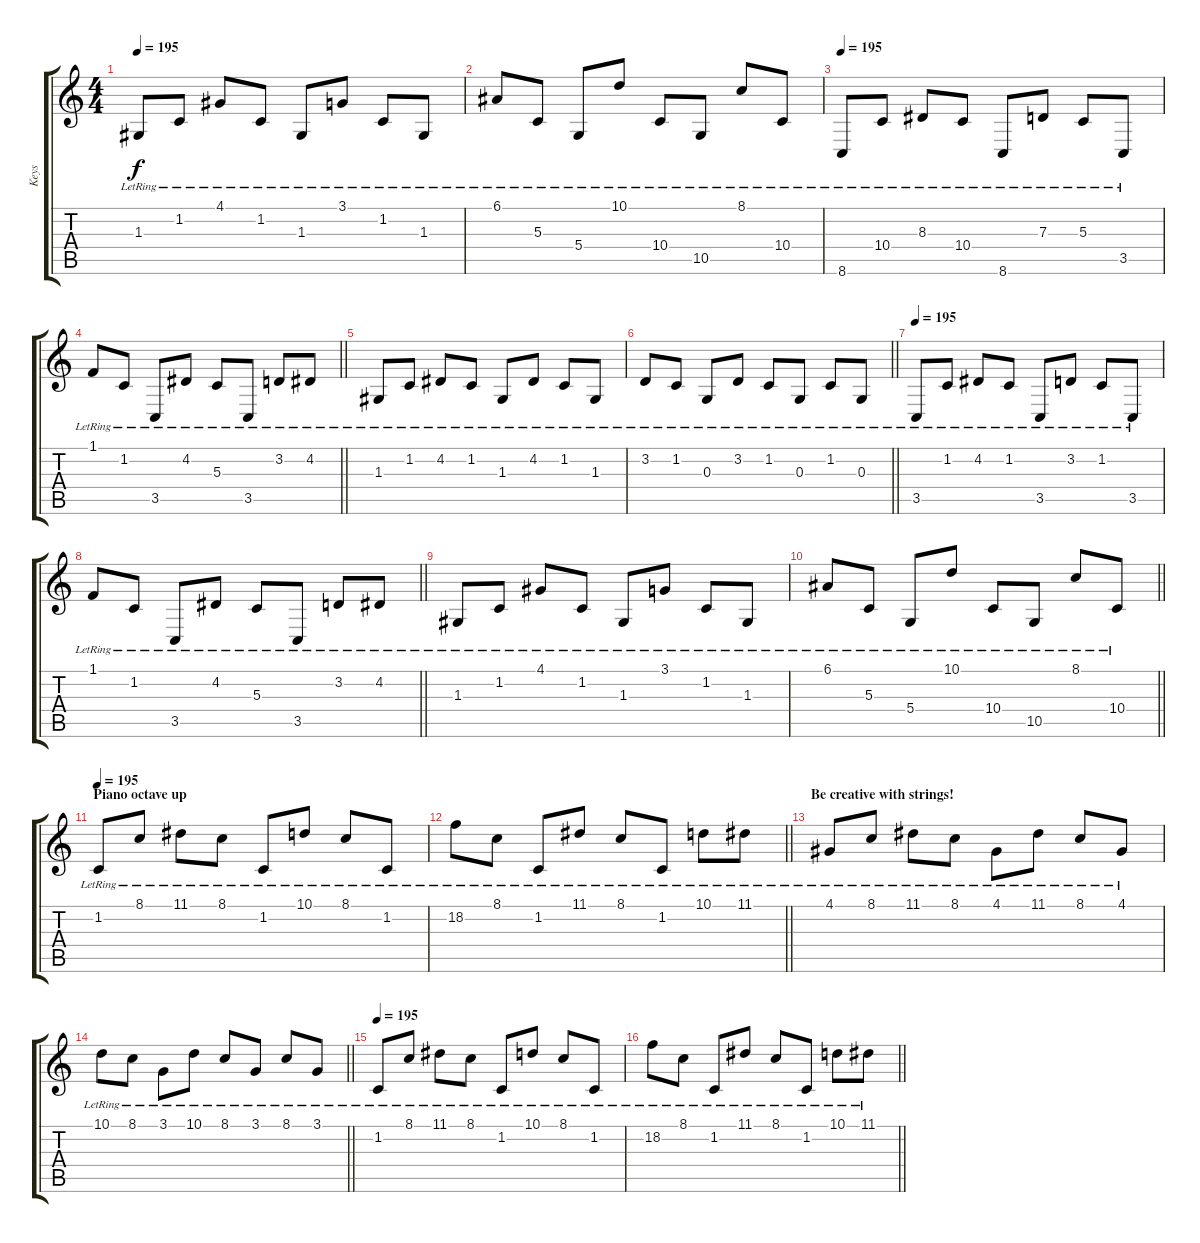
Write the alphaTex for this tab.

\track ("Keys" "Keys") {instrument tremolostrings}
\staff {score tabs}
\tuning (E4 B3 G3 D3 A2 E2) {hide}
\ts (4 4)
\tempo 195
\clef g2
\ks c
1.3{lr}.8{dy f} 1.2{lr}.8 4.1{lr}.8 1.2{lr}.8 1.3{lr}.8 3.1{lr}.8 1.2{lr}.8 1.3{lr}.8 |
6.1{lr}.8 5.3{lr}.8 5.4{lr}.8 10.1{lr}.8 10.4{lr}.8 10.5{lr}.8 8.1{lr}.8 10.4{lr}.8 |
\tempo 195
8.6{lr}.8{instrument acousticgrandpiano} 10.4{lr}.8 8.3{lr}.8 10.4{lr}.8 8.6{lr}.8 7.3{lr}.8 5.3{lr}.8 3.5{lr}.8 |
\barLineRight lightlight
1.1{lr}.8 1.2{lr}.8 3.5{lr}.8 4.2{lr}.8 5.3{lr}.8 3.5{lr}.8 3.2{lr}.8 4.2{lr}.8 |
1.3{lr}.8 1.2{lr}.8 4.2{lr}.8 1.2{lr}.8 1.3{lr}.8 4.2{lr}.8 1.2{lr}.8 1.3{lr}.8 |
\barLineRight lightlight
3.2{lr}.8 1.2{lr}.8 0.3{lr}.8 3.2{lr}.8 1.2{lr}.8 0.3{lr}.8 1.2{lr}.8 0.3{lr}.8 |
\tempo 195
3.5{lr}.8{instrument acousticgrandpiano} 1.2{lr}.8 4.2{lr}.8 1.2{lr}.8 3.5{lr}.8 3.2{lr}.8 1.2{lr}.8 3.5{lr}.8 |
\barLineRight lightlight
1.1{lr}.8 1.2{lr}.8 3.5{lr}.8 4.2{lr}.8 5.3{lr}.8 3.5{lr}.8 3.2{lr}.8 4.2{lr}.8 |
1.3{lr}.8 1.2{lr}.8 4.1{lr}.8 1.2{lr}.8 1.3{lr}.8 3.1{lr}.8 1.2{lr}.8 1.3{lr}.8 |
\barLineRight lightlight
6.1{lr}.8 5.3{lr}.8 5.4{lr}.8 10.1{lr}.8 10.4{lr}.8 10.5{lr}.8 8.1{lr}.8 10.4{lr}.8 |
\section ("" "Piano octave up")
\tempo 195
1.2{lr}.8{volume 15 instrument acousticgrandpiano} 8.1{lr}.8 11.1{lr}.8 8.1{lr}.8 1.2{lr}.8 10.1{lr}.8 8.1{lr}.8 1.2{lr}.8 |
\barLineRight lightlight
18.2{lr}.8 8.1{lr}.8 1.2{lr}.8 11.1{lr}.8 8.1{lr}.8 1.2{lr}.8 10.1{lr}.8 11.1{lr}.8 |
\section ("" "Be creative with strings!")
4.1{lr}.8 8.1{lr}.8 11.1{lr}.8 8.1{lr}.8 4.1{lr}.8 11.1{lr}.8 8.1{lr}.8 4.1{lr}.8 |
\barLineRight lightlight
10.1{lr}.8 8.1{lr}.8 3.1{lr}.8 10.1{lr}.8 8.1{lr}.8 3.1{lr}.8 8.1{lr}.8 3.1{lr}.8 |
\tempo 195
1.2{lr}.8{volume 15 instrument acousticgrandpiano} 8.1{lr}.8 11.1{lr}.8 8.1{lr}.8 1.2{lr}.8 10.1{lr}.8 8.1{lr}.8 1.2{lr}.8 |
\barLineRight lightlight
18.2{lr}.8 8.1{lr}.8 1.2{lr}.8 11.1{lr}.8 8.1{lr}.8 1.2{lr}.8 10.1{lr}.8 11.1{lr}.8
